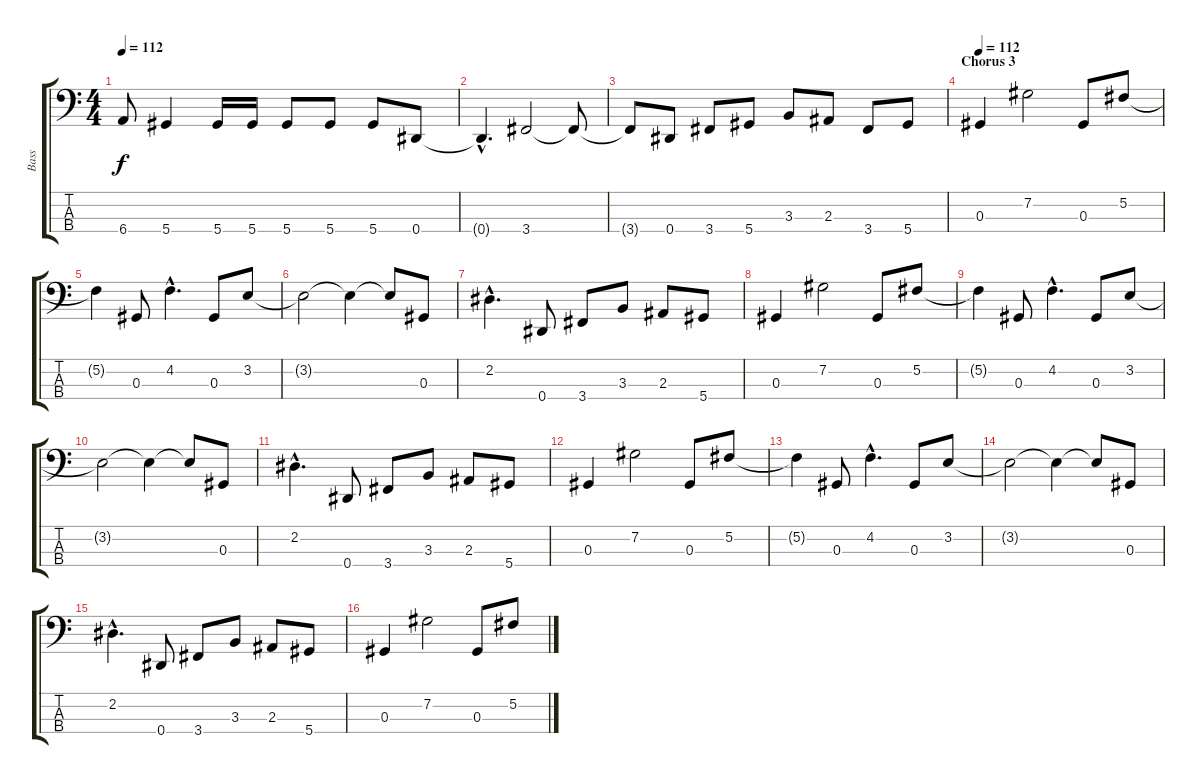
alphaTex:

\track ("Bass" "Bass") {instrument electricbassfinger}
\staff {score tabs}
\tuning (Gb2 Db2 Ab1 Eb1) {hide}
\ts (4 4)
\tempo 112
\clef f4
\ks c
6.4{t}.8{dy f} 5.4.4 5.4.16 5.4.16 5.4.8 5.4.8 5.4.8 0.4.8 |
0.4{hac t}.4{d} 3.4.2 3.4{t}.8 |
3.4{t}.8 0.4.8 3.4.8 5.4.8 3.3.8 2.3.8 3.4.8 5.4.8 |
\section ("" "Chorus 3")
\tempo 112
0.3.4 7.2.2 0.3.8 5.2.8 |
5.2{t}.4 0.3.8 4.2{hac}.4{d} 0.3.8 3.2.8 |
3.2{t}.2 3.2{t}.4 3.2{t}.8 0.3.8 |
2.2{hac}.4{d} 0.4.8 3.4.8 3.3.8 2.3.8 5.4.8 |
0.3.4 7.2.2 0.3.8 5.2.8 |
5.2{t}.4 0.3.8 4.2{hac}.4{d} 0.3.8 3.2.8 |
3.2{t}.2 3.2{t}.4 3.2{t}.8 0.3.8 |
2.2{hac}.4{d} 0.4.8 3.4.8 3.3.8 2.3.8 5.4.8 |
0.3.4 7.2.2 0.3.8 5.2.8 |
5.2{t}.4 0.3.8 4.2{hac}.4{d} 0.3.8 3.2.8 |
3.2{t}.2 3.2{t}.4 3.2{t}.8 0.3.8 |
2.2{hac}.4{d} 0.4.8 3.4.8 3.3.8 2.3.8 5.4.8 |
0.3.4 7.2.2 0.3.8 5.2.8
